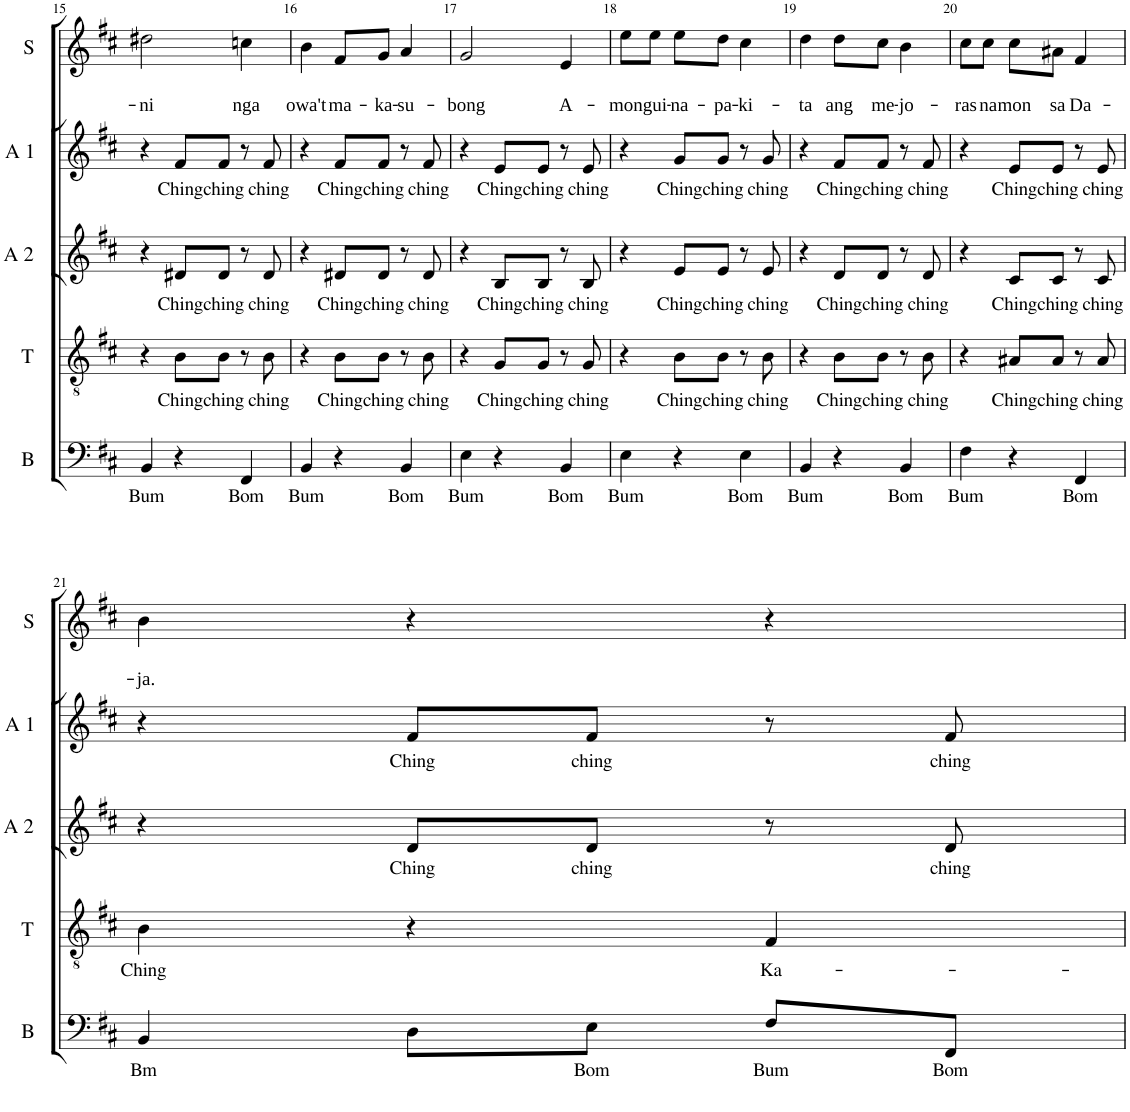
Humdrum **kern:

**kern	**text	**kern	**text	**kern	**text	**kern	**text	**kern	**text	**text
*part5	*part5	*part4	*part4	*part3	*part3	*part2	*part2	*part1	*part1	*part1
*staff5	*staff5	*staff4	*staff4	*staff3	*staff3	*staff2	*staff2	*staff1	*staff1	*staff1
*I"Basse	*	*I"Ténor	*	*I"Alto 2	*	*I"Alto 1	*	*I"Soprano	*	*
*I'B	*	*I'T	*	*I'A 2	*	*I'A 1	*	*I'S	*	*
!!LO:PB:g=z
*clefF4	*	*clefGv2	*	*clefG2	*	*clefG2	*	*clefG2	*	*
*	*	*	*	*Trd1c2	*	*	*	*	*	*
*k[f#c#]	*	*k[f#c#]	*	*k[f#c#]	*	*k[f#c#]	*	*k[f#c#]	*	*
*b:	*	*b:	*	*b:	*	*b:	*	*b:	*	*
*M3/4	*	*M3/4	*	*M3/4	*	*M3/4	*	*M3/4	*	*
=15	=15	=15	=15	=15	=15	=15	=15	=15	=15	=15
!	!LO:LY:b	!	!	!	!	!	!	!	!	!LO:LY:b
4BB/	Bum	4r	.	4r	.	4r	.	2dd#X\	.	-ni
!	!	!	!LO:LY:b	!	!LO:LY:b	!	!LO:LY:b	!	!	!
4r	.	8B\L	Ching	8d#X/L	Ching	8f#/L	Ching	.	.	.
!	!	!	!LO:LY:b	!	!LO:LY:b	!	!LO:LY:b	!	!	!
.	.	8B\J	ching	8d#/J	ching	8f#/J	ching	.	.	.
!	!LO:LY:b	!	!	!	!	!	!	!	!	!LO:LY:b
4FF#/	Bom	8r	.	8r	.	8r	.	4ccn\	.	nga
!	!	!	!LO:LY:b	!	!LO:LY:b	!	!LO:LY:b	!	!	!
.	.	8B\	ching	8d#/	ching	8f#/	ching	.	.	.
=16	=16	=16	=16	=16	=16	=16	=16	=16	=16	=16
!	!LO:LY:b	!	!	!	!	!	!	!	!	!LO:LY:b
4BB/	Bum	4r	.	4r	.	4r	.	4b\	.	owa't
!	!	!	!LO:LY:b	!	!LO:LY:b	!	!LO:LY:b	!	!	!LO:LY:b
4r	.	8B\L	Ching	8d#X/L	Ching	8f#/L	Ching	8f#/L	.	ma-
!	!	!	!LO:LY:b	!	!LO:LY:b	!	!LO:LY:b	!	!	!LO:LY:b
.	.	8B\J	ching	8d#/J	ching	8f#/J	ching	8g/J	.	-ka-
!	!LO:LY:b	!	!	!	!	!	!	!	!	!LO:LY:b
4BB/	Bom	8r	.	8r	.	8r	.	4a/	.	-su-
!	!	!	!LO:LY:b	!	!LO:LY:b	!	!LO:LY:b	!	!	!
.	.	8B\	ching	8d#/	ching	8f#/	ching	.	.	.
=17	=17	=17	=17	=17	=17	=17	=17	=17	=17	=17
!	!LO:LY:b	!	!	!	!	!	!	!	!	!LO:LY:b
4E\	Bum	4r	.	4r	.	4r	.	2g/	.	-bong
!	!	!	!LO:LY:b	!	!LO:LY:b	!	!LO:LY:b	!	!	!
4r	.	8G/L	Ching	8B/L	Ching	8e/L	Ching	.	.	.
!	!	!	!LO:LY:b	!	!LO:LY:b	!	!LO:LY:b	!	!	!
.	.	8G/J	ching	8B/J	ching	8e/J	ching	.	.	.
!	!LO:LY:b	!	!	!	!	!	!	!	!	!LO:LY:b
4BB/	Bom	8r	.	8r	.	8r	.	4e/	.	A-
!	!	!	!LO:LY:b	!	!LO:LY:b	!	!LO:LY:b	!	!	!
.	.	8G/	ching	8B/	ching	8e/	ching	.	.	.
=18	=18	=18	=18	=18	=18	=18	=18	=18	=18	=18
!	!LO:LY:b	!	!	!	!	!	!	!	!	!LO:LY:b
4E\	Bum	4r	.	4r	.	4r	.	8ee\L	.	-mon
!	!	!	!	!	!	!	!	!	!	!LO:LY:b
.	.	.	.	.	.	.	.	8ee\J	.	gui-
!	!	!	!LO:LY:b	!	!LO:LY:b	!	!LO:LY:b	!	!	!LO:LY:b
4r	.	8B\L	Ching	8e/L	Ching	8g/L	Ching	8ee\L	.	-na-
!	!	!	!LO:LY:b	!	!LO:LY:b	!	!LO:LY:b	!	!	!LO:LY:b
.	.	8B\J	ching	8e/J	ching	8g/J	ching	8dd\J	.	-pa-
!	!LO:LY:b	!	!	!	!	!	!	!	!	!LO:LY:b
4E\	Bom	8r	.	8r	.	8r	.	4cc#\	.	-ki-
!	!	!	!LO:LY:b	!	!LO:LY:b	!	!LO:LY:b	!	!	!
.	.	8B\	ching	8e/	ching	8g/	ching	.	.	.
=19	=19	=19	=19	=19	=19	=19	=19	=19	=19	=19
!	!LO:LY:b	!	!	!	!	!	!	!	!	!LO:LY:b
4BB/	Bum	4r	.	4r	.	4r	.	4dd\	.	-ta
!	!	!	!LO:LY:b	!	!LO:LY:b	!	!LO:LY:b	!	!	!LO:LY:b
4r	.	8B\L	Ching	8d/L	Ching	8f#/L	Ching	8dd\L	.	ang
!	!	!	!LO:LY:b	!	!LO:LY:b	!	!LO:LY:b	!	!	!LO:LY:b
.	.	8B\J	ching	8d/J	ching	8f#/J	ching	8cc#\J	.	me-
!	!LO:LY:b	!	!	!	!	!	!	!	!	!LO:LY:b
4BB/	Bom	8r	.	8r	.	8r	.	4b\	.	-jo-
!	!	!	!LO:LY:b	!	!LO:LY:b	!	!LO:LY:b	!	!	!
.	.	8B\	ching	8d/	ching	8f#/	ching	.	.	.
=20	=20	=20	=20	=20	=20	=20	=20	=20	=20	=20
!	!LO:LY:b	!	!	!	!	!	!	!	!	!LO:LY:b
4F#\	Bum	4r	.	4r	.	4r	.	8cc#\L	.	-ras
!	!	!	!	!	!	!	!	!	!	!LO:LY:b
.	.	.	.	.	.	.	.	8cc#\J	.	na
!	!	!	!LO:LY:b	!	!LO:LY:b	!	!LO:LY:b	!	!	!LO:LY:b
4r	.	8A#X/L	Ching	8c#/L	Ching	8e/L	Ching	8cc#\L	.	mon
!	!	!	!LO:LY:b	!	!LO:LY:b	!	!LO:LY:b	!	!	!LO:LY:b
.	.	8A#/J	ching	8c#/J	ching	8e/J	ching	8a#X\J	.	sa
!	!LO:LY:b	!	!	!	!	!	!	!	!	!LO:LY:b
4FF#/	Bom	8r	.	8r	.	8r	.	4f#/	.	Da-
!	!	!	!LO:LY:b	!	!LO:LY:b	!	!LO:LY:b	!	!	!
.	.	8A#/	ching	8c#/	ching	8e/	ching	.	.	.
!!LO:LB:g=z
=21	=21	=21	=21	=21	=21	=21	=21	=21	=21	=21
!	!LO:LY:b	!	!LO:LY:b	!	!	!	!	!	!	!LO:LY:b
4BB/	Bm	4B\	Ching	4r	.	4r	.	4b\	.	-ja.
!	!	!	!	!	!LO:LY:b	!	!LO:LY:b	!	!	!
8D\L	.	4r	.	8d/L	Ching	8f#/L	Ching	4r	.	.
!	!LO:LY:b	!	!	!	!LO:LY:b	!	!LO:LY:b	!	!	!
8E\J	Bom	.	.	8d/J	ching	8f#/J	ching	.	.	.
!	!LO:LY:b	!	!LO:LY:b	!	!	!	!	!	!	!
8F#/L	Bum	4F#/	Ka-	8r	.	8r	.	4r	.	.
!	!LO:LY:b	!	!	!	!LO:LY:b	!	!LO:LY:b	!	!	!
8FF#/J	Bom	.	.	8d/	ching	8f#/	ching	.	.	.
=	=	=	=	=	=	=	=	=	=	=
*-	*-	*-	*-	*-	*-	*-	*-	*-	*-	*-
